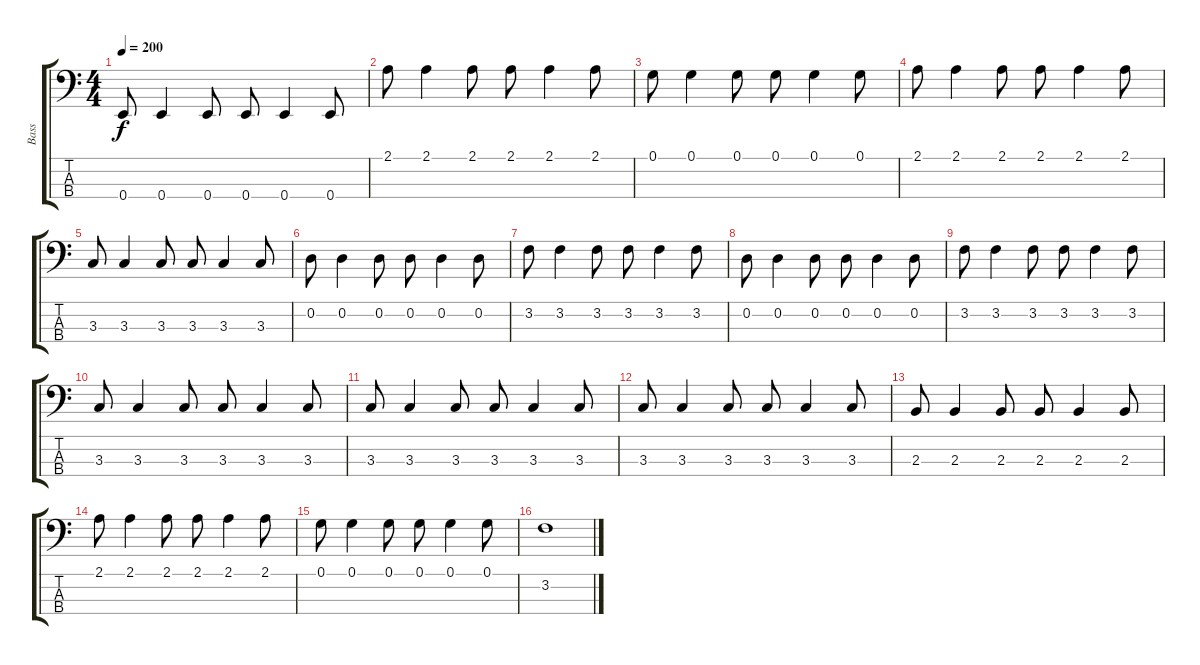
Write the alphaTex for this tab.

\track ("Bass" "Bass") {instrument acousticguitarnylon}
\staff {score tabs}
\tuning (G2 D2 A1 E1) {hide}
\ts (4 4)
\tempo 200
\clef f4
\ks c
0.4.8{dy f} 0.4.4 0.4.8 0.4.8 0.4.4 0.4.8 |
2.1.8 2.1.4 2.1.8 2.1.8 2.1.4 2.1.8 |
0.1.8 0.1.4 0.1.8 0.1.8 0.1.4 0.1.8 |
2.1.8 2.1.4 2.1.8 2.1.8 2.1.4 2.1.8 |
3.3.8 3.3.4 3.3.8 3.3.8 3.3.4 3.3.8 |
0.2.8 0.2.4 0.2.8 0.2.8 0.2.4 0.2.8 |
3.2.8 3.2.4 3.2.8 3.2.8 3.2.4 3.2.8 |
0.2.8 0.2.4 0.2.8 0.2.8 0.2.4 0.2.8 |
3.2.8 3.2.4 3.2.8 3.2.8 3.2.4 3.2.8 |
3.3.8 3.3.4 3.3.8 3.3.8 3.3.4 3.3.8 |
3.3.8 3.3.4 3.3.8 3.3.8 3.3.4 3.3.8 |
3.3.8 3.3.4 3.3.8 3.3.8 3.3.4 3.3.8 |
2.3.8 2.3.4 2.3.8 2.3.8 2.3.4 2.3.8 |
2.1.8 2.1.4 2.1.8 2.1.8 2.1.4 2.1.8 |
0.1.8 0.1.4 0.1.8 0.1.8 0.1.4 0.1.8 |
3.2.1
